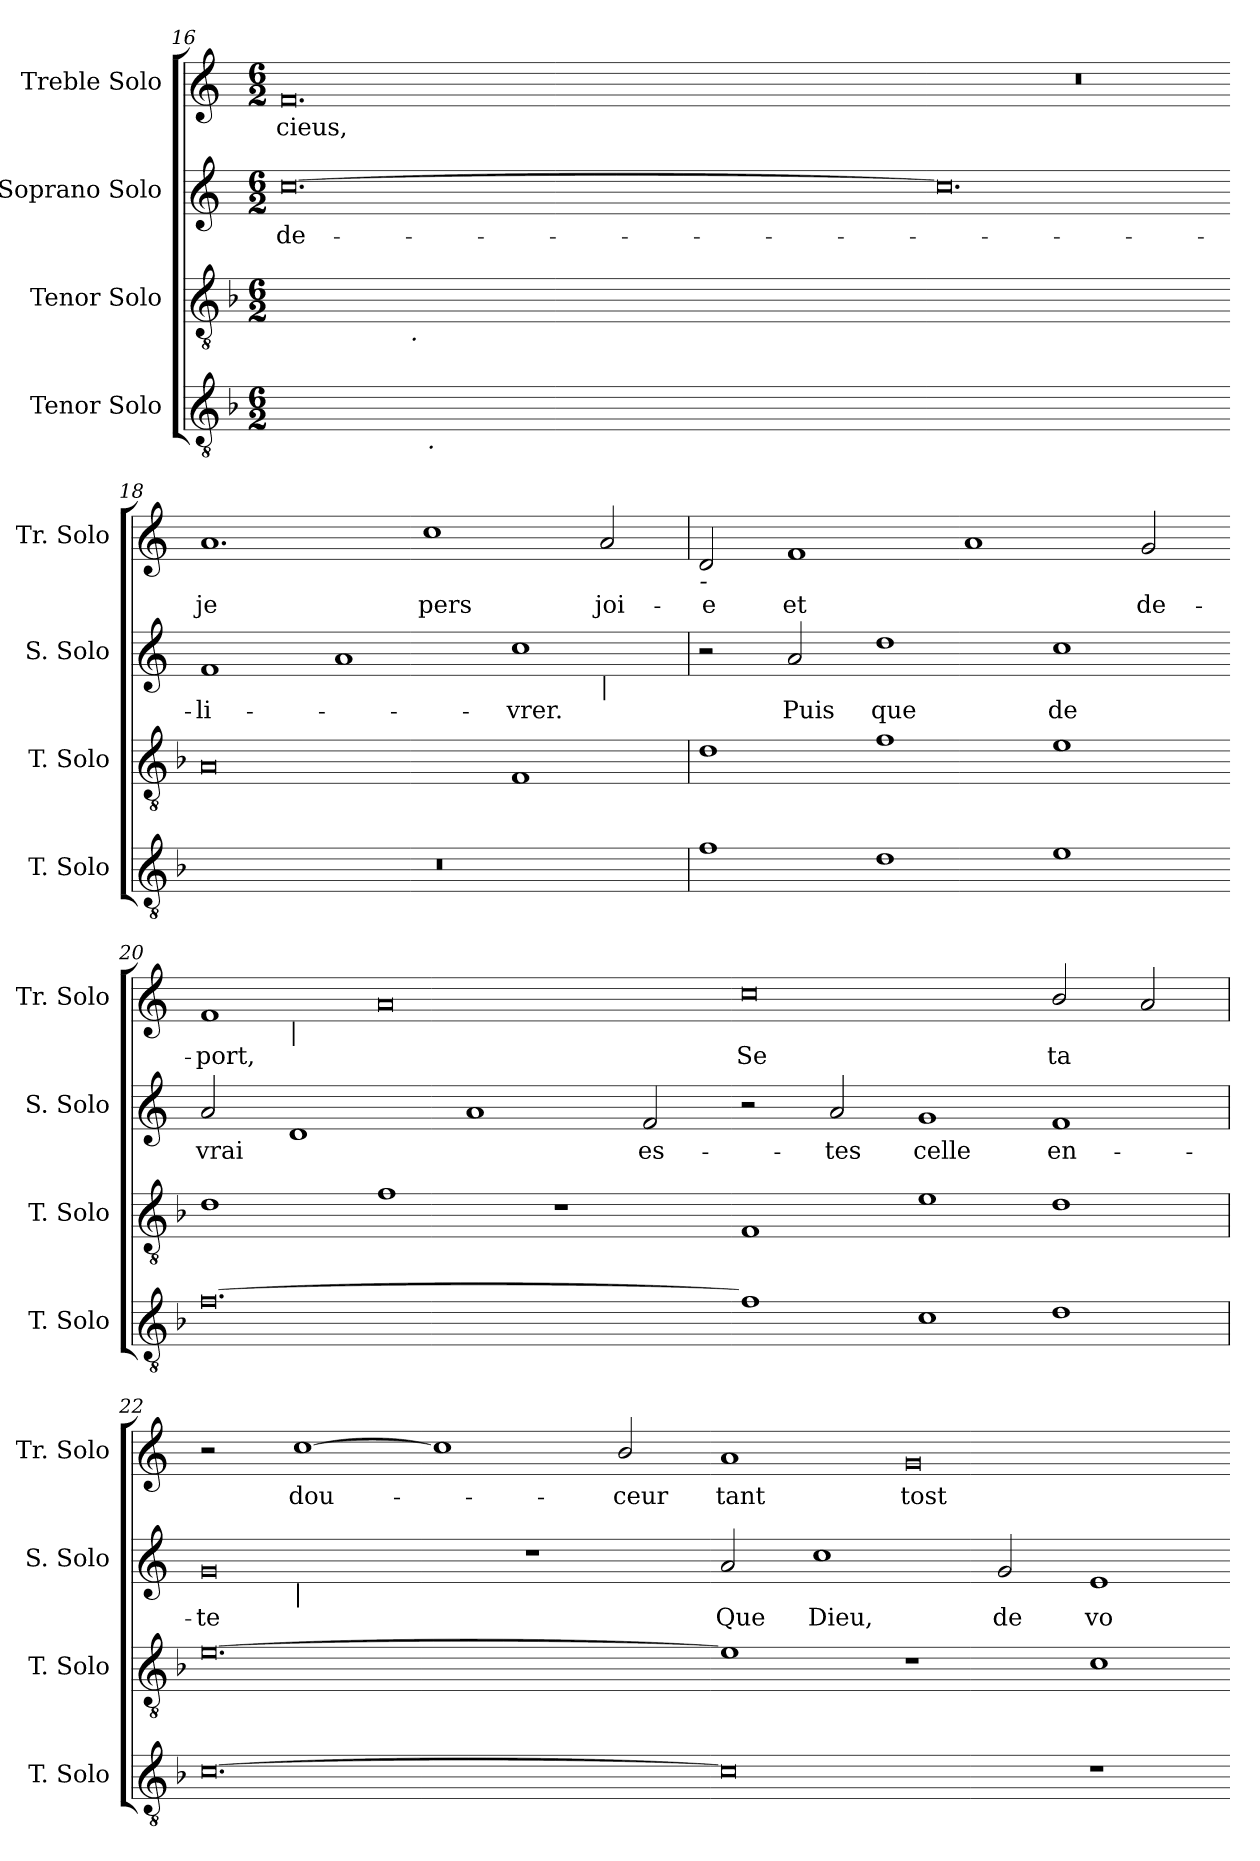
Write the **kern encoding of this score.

**kern	**kern	**kern	**text	**kern	**text
*part4	*part3	*part2	*part2	*part1	*part1
*staff4	*staff3	*staff2	*staff2	*staff1	*staff1
*I"Tenor Solo	*I"Tenor Solo	*I"Soprano Solo	*	*I"Treble Solo	*
*I'T. Solo	*I'T. Solo	*I'S. Solo	*	*I'Tr. Solo	*
*clefGv2	*clefGv2	*clefG2	*	*clefG2	*
*ITrd7c12	*ITrd7c12	*	*	*	*
*k[b-]	*k[b-]	*k[]	*	*k[]	*
*F:	*F:	*C:	*	*C:	*
*M6/2	*M6/2	*M6/2	*	*M6/2	*
=16	=16	=16	=16	=16	=16
!	!	!	!LO:LY:b:color=#000000	!	!
!	!	!	!	!	!LO:LY:b:color=#000000
*^	*^	*	*	*	*
[<0.FFiyy	2ryy	[>0.Ciyy	2ryy	[>0.cci	de-	0.fi	cieus,
.	32ryy	.	32ryy	.	.	.	.
.	64ryy	.	128ryy	.	.	.	.
.	.	.	512.ryy	.	.	.	.
!	!	!	!LO:TX:b:i:t=.	!	!	!	!
.	.	.	1ryy	.	.	.	.
.	128...ryy	.	.	.	.	.	.
!	!LO:TX:b:i:t=.	!	!	!	!	!	!
.	1ryy	.	.	.	.	.	.
.	.	.	1ryy	.	.	.	.
.	1ryy	.	.	.	.	.	.
.	.	.	4ryy	.	.	.	.
.	4ryy	.	.	.	.	.	.
.	.	.	8ryy	.	.	.	.
.	8ryy	.	.	.	.	.	.
.	.	.	16ryy	.	.	.	.
.	16ryy	.	.	.	.	.	.
.	.	.	64ryy	.	.	.	.
.	.	.	256ryy	.	.	.	.
.	1024ryy	.	1024ryy	.	.	.	.
=17-	=17-	=17-	=17-	=17-	=17-	=17-	=17-
!	!	!	!	!	!	!LO:N:vis=1	!
*v	*v	*	*	*	*	*	*
*	*v	*v	*	*	*	*
0.FFiyy]	0.Ciyy]	0.cci]	.	0.r	.
=18-	=18-	=18-	=18-	=18-	=18-
!LO:N:vis=1	!	!	!	!	!
!	!	!	!LO:LY:b:color=#000000	!	!
!	!	!	!	!	!LO:LY:b:color=#000000
*	*	*^	*	*	*
0.r	0AAi	1fi	1ryy	-li-	1.ai	je
.	.	1ai	1.ryy	.	.	.
!	!	!	!	!	!	!LO:LY:b:color=#000000
.	.	.	.	.	1cci	pers
!	!	!	!	!LO:LY:b:color=#000000	!	!
.	1FFi	1cci	.	-vrer.	.	.
!	!	!	!LO:TX:b:i:t=|	!	!	!
!	!	!	!	!	!	!LO:LY:b:color=#000000
.	.	.	2ryy	.	2ai/	joi-
*	*	*v	*v	*	*	*
!!LO:LB:g=z
=19	=19	=19	=19	=19	=19
*	*	*^	*	*	*
!	!	!	!	!	!LO:TX:b:i:t=-	!
!	!	!	!	!	!	!LO:LY:b:color=#000000
*	*	*v	*v	*	*	*
1Fi	1Di	2r	.	2di/	-e
!	!	!	!LO:LY:b:color=#000000	!	!
!	!	!	!	!	!LO:LY:b:color=#000000
.	.	2ai/	Puis	1fi	et
!	!	!	!LO:LY:b:color=#000000	!	!
1Di	1Fi	1ddi	que	.	.
.	.	.	.	1ai	.
!	!	!	!LO:LY:b:color=#000000	!	!
1Ei	1Ei	1cci	de	.	.
!	!	!	!	!	!LO:LY:b:color=#000000
.	.	.	.	2gi/	de-
=20-	=20-	=20-	=20-	=20-	=20-
!	!	!	!LO:LY:b:color=#000000	!	!
!	!	!	!	!	!LO:LY:b:color=#000000
*	*	*	*	*^	*
[>0.Fi	1Di	2ai/	vrai	1fi	2ryy	-port,
!	!	!	!	!	!LO:TX:b:i:t=|	!
.	.	1di	.	.	1ryy	.
.	1Fi	.	.	0ai	.	.
.	.	1ai	.	.	1.ryy	.
.	1r	.	.	.	.	.
!	!	!	!LO:LY:b:color=#000000	!	!	!
.	.	2fi/	es-	.	.	.
*	*	*	*	*v	*v	*
=21-	=21-	=21-	=21-	=21-	=21-
*	*	*	*	*^	*
!	!	!	!	!	!	!LO:LY:b:color=#000000
*	*	*	*	*v	*v	*
1Fi]	1FFi	2r	.	0cci	Se
!	!	!	!LO:LY:b:color=#000000	!	!
.	.	2ai/	-tes	.	.
!	!	!	!LO:LY:b:color=#000000	!	!
1Ci	1Ei	1gi	celle	.	.
!	!	!	!LO:LY:b:color=#000000	!	!
!	!	!	!	!	!LO:LY:b:color=#000000
1Di	1Di	1fi	en-	2bi/	ta
.	.	.	.	2ai/	.
=22	=22	=22	=22	=22	=22
!	!	!	!LO:LY:b:color=#000000	!	!
*	*	*^	*	*	*
[>0.Ci	[>0.Ei	0gi	2ryy	-te	2r	.
!	!	!	!LO:TX:b:i:t=|	!	!	!
!	!	!	!	!	!	!LO:LY:b:color=#000000
.	.	.	1ryy	.	[>1cci	dou-
.	.	.	1.ryy	.	1cci]	.
.	.	1r	.	.	.	.
!	!	!	!	!	!	!LO:LY:b:color=#000000
.	.	.	.	.	2bi/	-ceur
*	*	*v	*v	*	*	*
=23-	=23-	=23-	=23-	=23-	=23-
*	*	*^	*	*	*
!	!	!	!	!LO:LY:b:color=#000000	!	!
*	*	*v	*v	*	*	*
*	*	*^	*	*	*
!	!	!	!	!	!	!LO:LY:b:color=#000000
*	*	*v	*v	*	*	*
0Ci]	1Ei]	2ai/	Que	1ai	tant
!	!	!	!LO:LY:b:color=#000000	!	!
.	.	1cci	Dieu,	.	.
!	!	!	!	!	!LO:LY:b:color=#000000
.	1r	.	.	0gi	tost
!	!	!	!LO:LY:b:color=#000000	!	!
.	.	2gi/	de	.	.
!	!	!	!LO:LY:b:color=#000000	!	!
1r	1Ci	1ei	vo-	.	.
=-	=-	=-	=-	=-	=-
*-	*-	*-	*-	*-	*-
